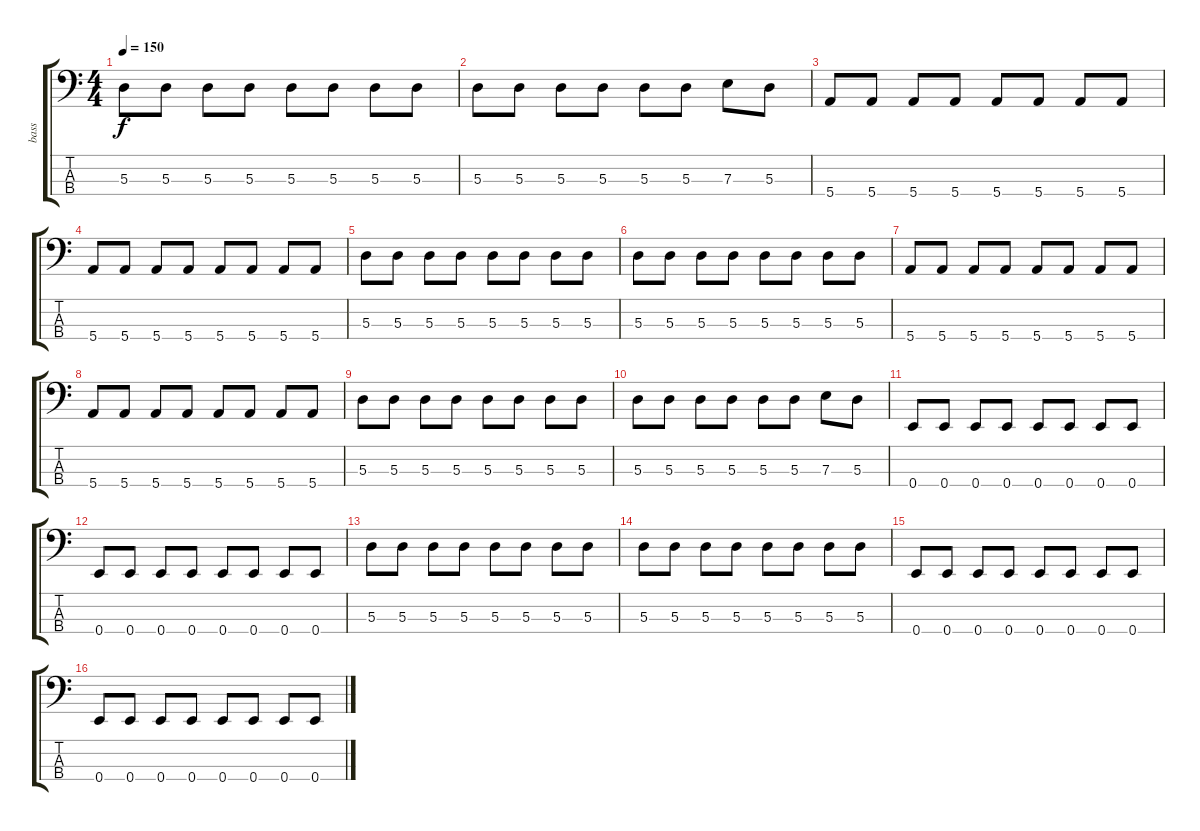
\track ("bass" "bass") {instrument acousticbass}
\staff {score tabs}
\tuning (G2 D2 A1 E1) {hide}
\ts (4 4)
\tempo 150
\clef f4
\ks c
5.3.8{dy f} 5.3.8 5.3.8 5.3.8 5.3.8 5.3.8 5.3.8 5.3.8 |
5.3.8 5.3.8 5.3.8 5.3.8 5.3.8 5.3.8 7.3.8 5.3.8 |
5.4.8 5.4.8 5.4.8 5.4.8 5.4.8 5.4.8 5.4.8 5.4.8 |
5.4.8 5.4.8 5.4.8 5.4.8 5.4.8 5.4.8 5.4.8 5.4.8 |
5.3.8 5.3.8 5.3.8 5.3.8 5.3.8 5.3.8 5.3.8 5.3.8 |
5.3.8 5.3.8 5.3.8 5.3.8 5.3.8 5.3.8 5.3.8 5.3.8 |
5.4.8 5.4.8 5.4.8 5.4.8 5.4.8 5.4.8 5.4.8 5.4.8 |
5.4.8 5.4.8 5.4.8 5.4.8 5.4.8 5.4.8 5.4.8 5.4.8 |
5.3.8 5.3.8 5.3.8 5.3.8 5.3.8 5.3.8 5.3.8 5.3.8 |
5.3.8 5.3.8 5.3.8 5.3.8 5.3.8 5.3.8 7.3.8 5.3.8 |
0.4.8 0.4.8 0.4.8 0.4.8 0.4.8 0.4.8 0.4.8 0.4.8 |
0.4.8 0.4.8 0.4.8 0.4.8 0.4.8 0.4.8 0.4.8 0.4.8 |
5.3.8 5.3.8 5.3.8 5.3.8 5.3.8 5.3.8 5.3.8 5.3.8 |
5.3.8 5.3.8 5.3.8 5.3.8 5.3.8 5.3.8 5.3.8 5.3.8 |
0.4.8 0.4.8 0.4.8 0.4.8 0.4.8 0.4.8 0.4.8 0.4.8 |
0.4.8 0.4.8 0.4.8 0.4.8 0.4.8 0.4.8 0.4.8 0.4.8
